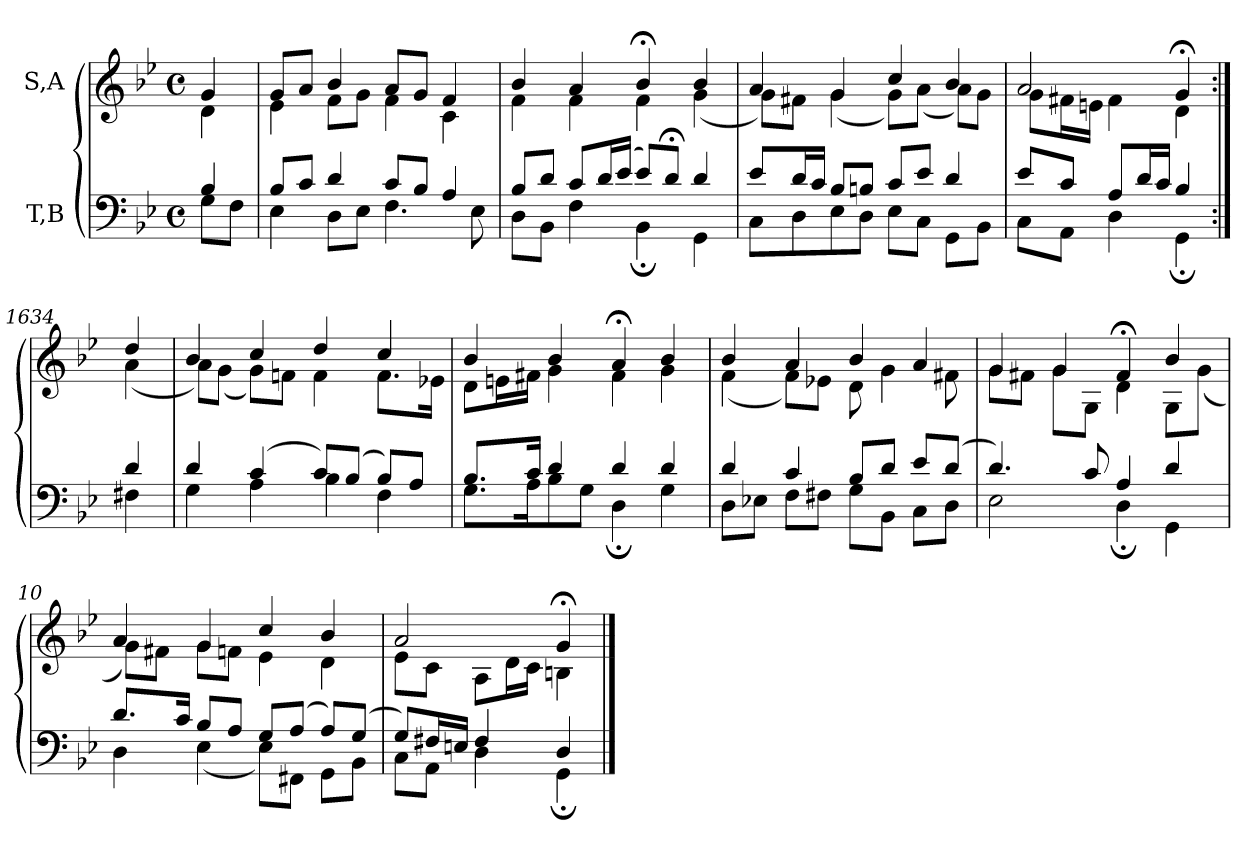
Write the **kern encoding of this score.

**kern	**kern
*part2	*part1
*staff2	*staff1
*I"T,B	*I"S,A
*clefF4	*clefG2
*k[b-e-]	*k[b-e-]
*M4/4	*M4/4
*met(c)	*met(c)
=	=
*^	*^
4B-	8GL	4g	4d
.	8FJ	.	.
=1	=1	=1	=1
8B-L	4E-	8gL	4e-
8cJ	.	8aJ	.
4d	8DL	4b-	8fL
.	8E-J	.	8gJ
8cL	4.F	8aL	4f
8B-J	.	8gJ	.
4A	.	4f	4c
.	8E-	.	.
=2	=2	=2	=2
8B-L	8DL	4b-	4f
8dJ	8BB-J	.	.
8cL	4F	4a	4f
16dL	.	.	.
(>16e-JJ	.	.	.
8e-L)	4BB-;	4b-;<	4f
8d;<J	.	.	.
4d	4GG	4b-	(<4g
=3	=3	=3	=3
8e-L	8CL	4a	8gL)
16dL	8D	.	8f#XJ
16cJJ	.	.	.
8B-L	8E-	4g	(<4g
8BnJ	8DJ	.	.
8cL	8E-L	4cc	8gL)
8e-J	8CJ	.	(<8aJ
4d	8GGL	4b-	8aL)
.	8BB-J	.	8gJ
=1633	=1633	=1633	=1633
8e-L	8CL	2a	8gL
8cJ	8AAJ	.	16f#XL
.	.	.	16enJJ
8AL	4D	.	4f#
16dL	.	.	.
16cJJ	.	.	.
4B-	4GG;	4g;<	4d
=1634:|!	=1634:|!	=1634:|!	=1634:|!
4d	4F#X	4dd	(<4a
=6	=6	=6	=6
4d	4G	4b-	8aL)
.	.	.	(<8gJ
(>4c	4A	4cc	8gL)
.	.	.	8fnJ
8cL)	4B-	4dd	4f
(>8B-J	.	.	.
8B-L)	4F	4cc	8.fL
8AJ	.	.	.
.	.	.	16e-XJk
=7	=7	=7	=7
8.B-L	8.GL	4b-	8dL
.	.	.	16enL
16cJk	16AK	.	16f#XJJ
4d	8B-	4b-	4g
.	8GJ	.	.
4d	4D;	4a;<	4f#
4d	4G	4b-	4g
=8	=8	=8	=8
4d	8DL	4b-	(<4f
.	8E-XJ	.	.
4c	8FL	4a	8fL)
.	8F#XJ	.	8e-XJ
8B-L	8GL	4b-	8d
8dJ	8BB-J	.	4g
8e-L	8CL	4a	.
(>8dJ	8DJ	.	8f#X
=9	=9	=9	=9
4.d)	2E-	4g	8gL
.	.	.	8f#XJ
.	.	4g	8gL
8c	.	.	8GJ
4A	4D;	4f#;<	4d
4d	4GG	4b-	8GL
.	.	.	(<8gJ
=10	=10	=10	=10
8.dL	4D	4a	8gL)
.	.	.	8f#XJ
16cJk	.	.	.
8B-L	(<4E-	4g	8gL
8AJ	.	.	8fnJ
8GL	8E-L)	4cc	4e-
(>8AJ	8FF#XJ	.	.
8AL)	8GGL	4b-	4d
(>8GJ	8BB-J	.	.
=11	=11	=11	=11
8GL)	8CL	2a	8e-L
16F#XL	8AAJ	.	8cJ
16EnJJ	.	.	.
4F#	4D	.	8AL
.	.	.	16dL
.	.	.	16cJJ
4D	4GG;	4g;<	4Bn
*v	*v	*	*
*	*v	*v
==	==
*-	*-
